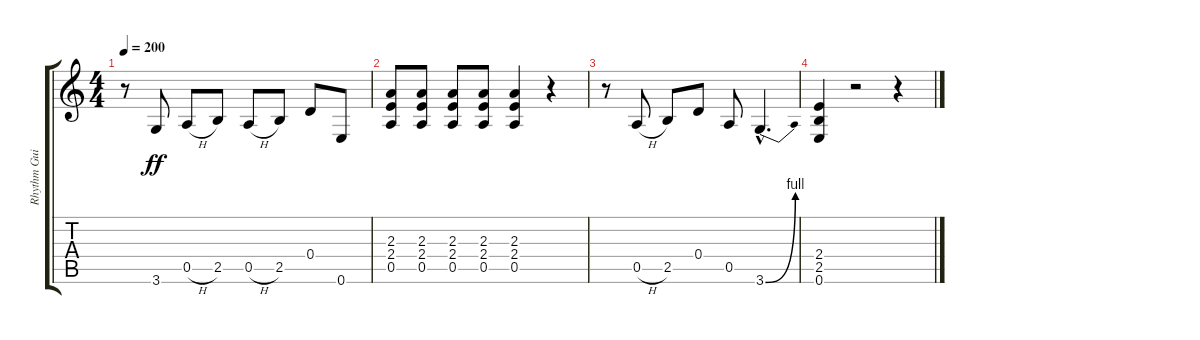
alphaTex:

\track ("Rhythm Guitar I" "Rhythm Gui") {instrument overdrivenguitar}
\staff {score tabs}
\tuning (E4 B3 G3 D3 A2 E2) {hide}
\ts (4 4)
\tempo 200
\clef g2
\ks c
r.8{dy ff} 3.6.8 0.5{h}.8 2.5.8 0.5{h}.8 2.5.8 0.4.8 0.6.8 |
(2.3 2.4 0.5).8 (2.3 2.4 0.5).8 (2.3 2.4 0.5).8 (2.3 2.4 0.5).8 (2.3 2.4 0.5).4 r.4 |
r.8 0.5{h}.8 2.5.8 0.4.8 0.5.8 3.6{be (bend 0 0 60 4) hac}.4{d} |
(2.4 2.5 0.6).4 r.2 r.4
